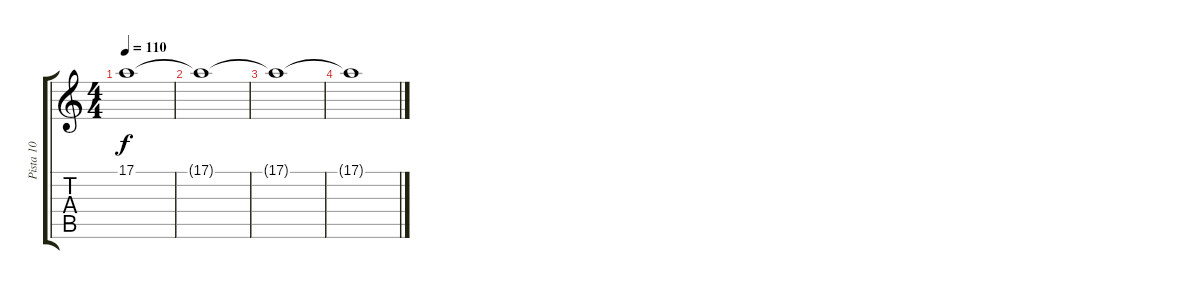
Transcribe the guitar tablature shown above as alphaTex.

\track ("Pista 10" "Pista 10") {instrument flute}
\staff {score tabs}
\tuning (E4 B3 G3 D3 A2 E2) {hide}
\ts (4 4)
\tempo 110
\clef g2
\ks c
17.1.1{dy f} |
17.1{t}.1 |
17.1{t}.1 |
17.1{t}.1
